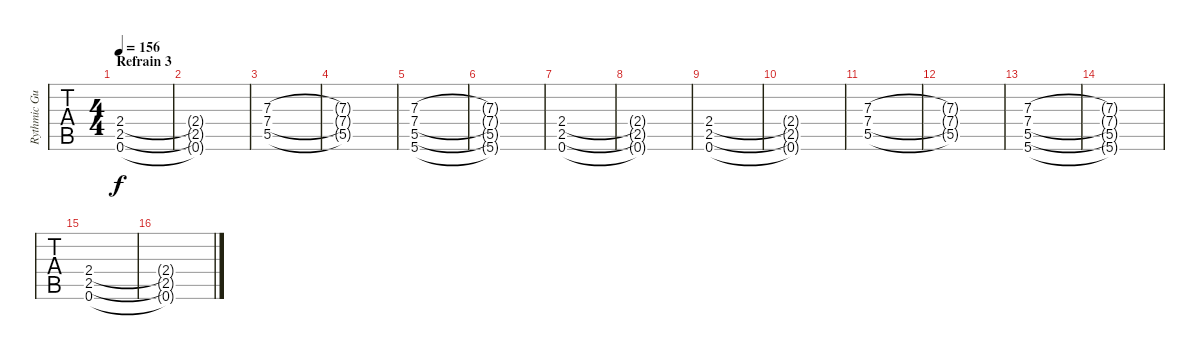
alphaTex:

\track ("Rythmic Guitar (Jose A. Garrido)" "Rythmic Gu") {instrument distortionguitar}
\staff {tabs}
\tuning (Eb4 Bb3 Gb3 Db3 Ab2 Eb2) {hide}
\ts (4 4)
\section ("" "Refrain 3")
\tempo 156
\clef g2
\ks c
(2.4 2.5 0.6).1{dy f} |
(2.4{t} 2.5{t} 0.6{t}).1 |
(7.3 7.4 5.5).1 |
(7.3{t} 7.4{t} 5.5{t}).1 |
(7.3 7.4 5.5 5.6).1 |
(7.3{t} 7.4{t} 5.5{t} 5.6{t}).1 |
(2.4 2.5 0.6).1 |
(2.4{t} 2.5{t} 0.6{t}).1 |
(2.4 2.5 0.6).1 |
(2.4{t} 2.5{t} 0.6{t}).1 |
(7.3 7.4 5.5).1 |
(7.3{t} 7.4{t} 5.5{t}).1 |
(7.3 7.4 5.5 5.6).1 |
(7.3{t} 7.4{t} 5.5{t} 5.6{t}).1 |
(2.4 2.5 0.6).1 |
(2.4{t} 2.5{t} 0.6{t}).1
